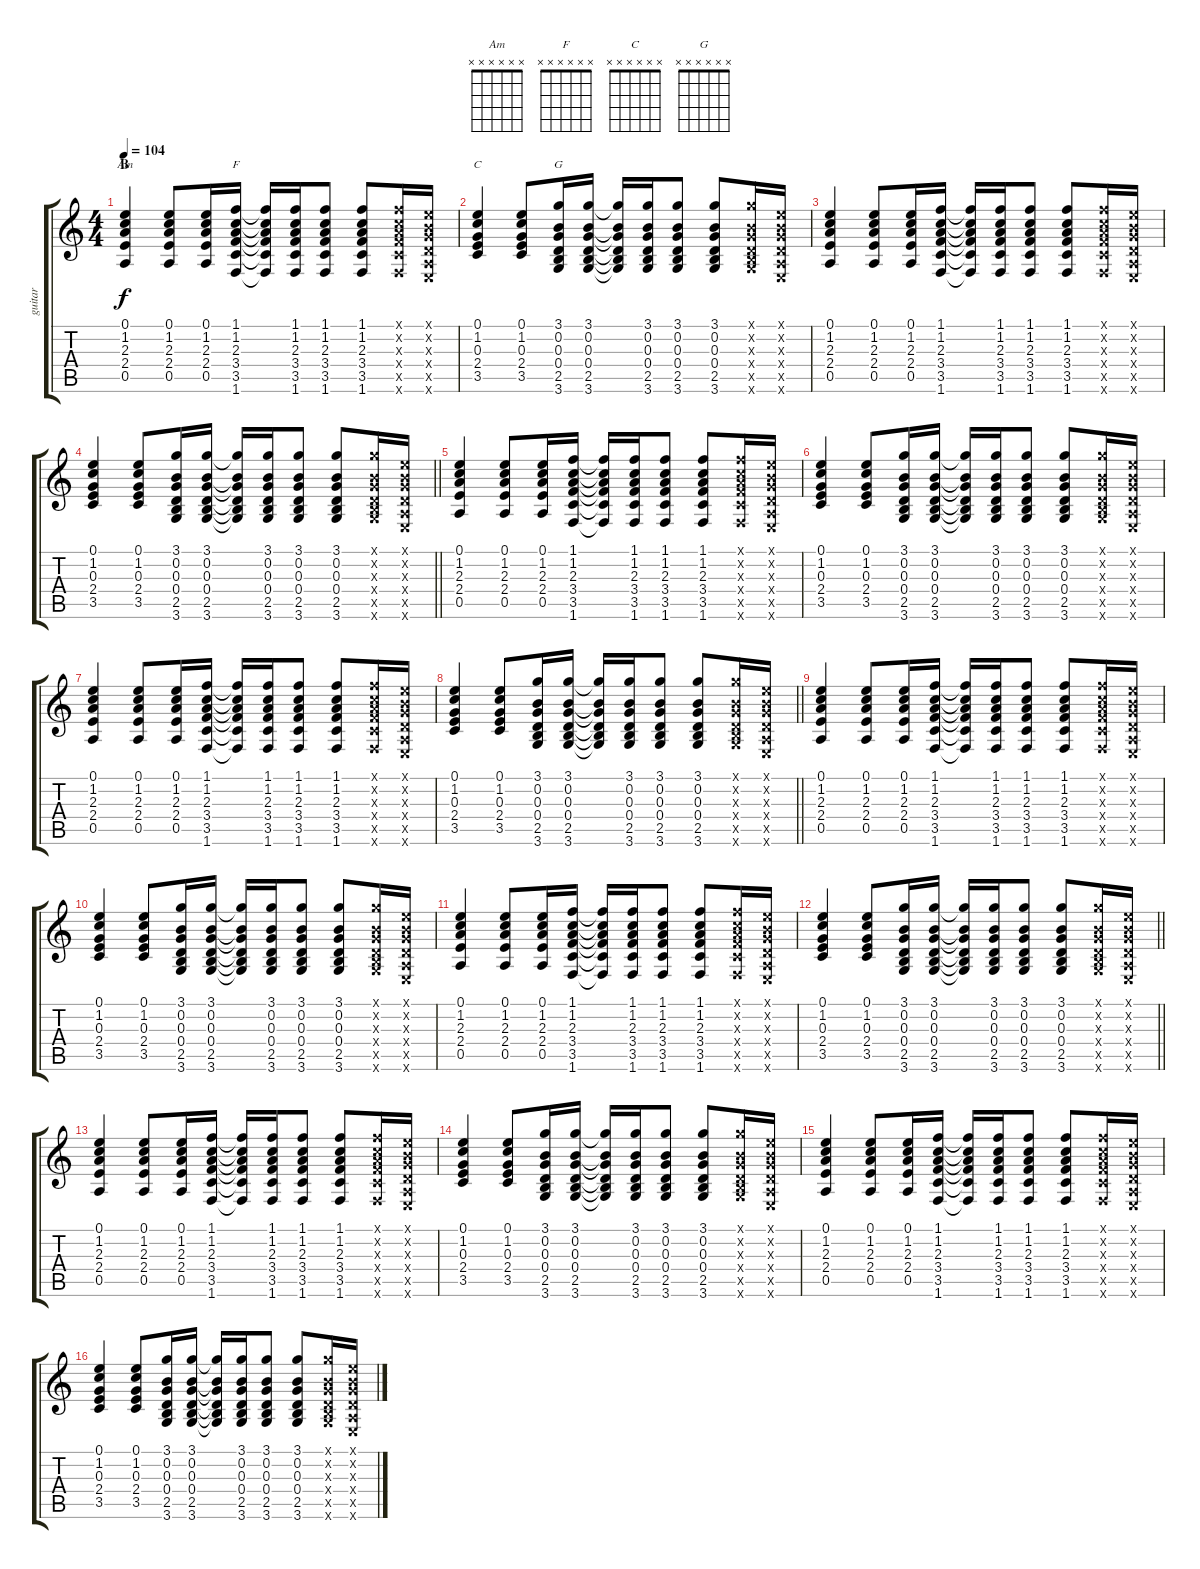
\track ("guitar" "guitar") {solo instrument acousticguitarsteel}
\staff {score tabs}
\tuning (E4 B3 G3 D3 A2 E2) {hide}
\chord ("Am" x x x x x x)
\chord ("F" x x x x x x)
\chord ("C" x x x x x x)
\chord ("G" x x x x x x)
\ts (4 4)
\section ("" "B")
\tempo 104
\clef g2
\ks c
(0.1 1.2 2.3 2.4 0.5).4{ch "Am" dy f} (0.1 1.2 2.3 2.4 0.5).8 (0.1 1.2 2.3 2.4 0.5).16 (1.1 1.2 2.3 3.4 3.5 1.6).16{ch "F"} (1.1{t} 1.2{t} 2.3{t} 3.4{t} 3.5{t} 1.6{t}).16 (1.1 1.2 2.3 3.4 3.5 1.6).16 (1.1 1.2 2.3 3.4 3.5 1.6).8 (1.1 1.2 2.3 3.4 3.5 1.6).8 (1.1{x} 1.2{x} 2.3{x} 3.4{x} 3.5{x} 1.6{x}).16 (0.1{x} 0.2{x} 0.3{x} 0.4{x} 0.5{x} 0.6{x}).16 |
(0.1 1.2 0.3 2.4 3.5).4{ch "C"} (0.1 1.2 0.3 2.4 3.5).8 (3.1 0.2 0.3 0.4 2.5 3.6).16{ch "G"} (3.1 0.2 0.3 0.4 2.5 3.6).16 (3.1{t} 0.2{t} 0.3{t} 0.4{t} 2.5{t} 3.6{t}).16 (3.1 0.2 0.3 0.4 2.5 3.6).16 (3.1 0.2 0.3 0.4 2.5 3.6).8 (3.1 0.2 0.3 0.4 2.5 3.6).8 (3.1{x} 0.2{x} 0.3{x} 0.4{x} 2.5{x} 3.6{x}).16 (0.1{x} 0.2{x} 0.3{x} 0.4{x} 0.5{x} 0.6{x}).16 |
(0.1 1.2 2.3 2.4 0.5).4 (0.1 1.2 2.3 2.4 0.5).8 (0.1 1.2 2.3 2.4 0.5).16 (1.1 1.2 2.3 3.4 3.5 1.6).16 (1.1{t} 1.2{t} 2.3{t} 3.4{t} 3.5{t} 1.6{t}).16 (1.1 1.2 2.3 3.4 3.5 1.6).16 (1.1 1.2 2.3 3.4 3.5 1.6).8 (1.1 1.2 2.3 3.4 3.5 1.6).8 (1.1{x} 1.2{x} 2.3{x} 3.4{x} 3.5{x} 1.6{x}).16 (0.1{x} 0.2{x} 0.3{x} 0.4{x} 0.5{x} 0.6{x}).16 |
\barLineRight lightlight
(0.1 1.2 0.3 2.4 3.5).4 (0.1 1.2 0.3 2.4 3.5).8 (3.1 0.2 0.3 0.4 2.5 3.6).16 (3.1 0.2 0.3 0.4 2.5 3.6).16 (3.1{t} 0.2{t} 0.3{t} 0.4{t} 2.5{t} 3.6{t}).16 (3.1 0.2 0.3 0.4 2.5 3.6).16 (3.1 0.2 0.3 0.4 2.5 3.6).8 (3.1 0.2 0.3 0.4 2.5 3.6).8 (3.1{x} 0.2{x} 0.3{x} 0.4{x} 2.5{x} 3.6{x}).16 (0.1{x} 0.2{x} 0.3{x} 0.4{x} 0.5{x} 0.6{x}).16 |
(0.1 1.2 2.3 2.4 0.5).4 (0.1 1.2 2.3 2.4 0.5).8 (0.1 1.2 2.3 2.4 0.5).16 (1.1 1.2 2.3 3.4 3.5 1.6).16 (1.1{t} 1.2{t} 2.3{t} 3.4{t} 3.5{t} 1.6{t}).16 (1.1 1.2 2.3 3.4 3.5 1.6).16 (1.1 1.2 2.3 3.4 3.5 1.6).8 (1.1 1.2 2.3 3.4 3.5 1.6).8 (1.1{x} 1.2{x} 2.3{x} 3.4{x} 3.5{x} 1.6{x}).16 (0.1{x} 0.2{x} 0.3{x} 0.4{x} 0.5{x} 0.6{x}).16 |
(0.1 1.2 0.3 2.4 3.5).4 (0.1 1.2 0.3 2.4 3.5).8 (3.1 0.2 0.3 0.4 2.5 3.6).16 (3.1 0.2 0.3 0.4 2.5 3.6).16 (3.1{t} 0.2{t} 0.3{t} 0.4{t} 2.5{t} 3.6{t}).16 (3.1 0.2 0.3 0.4 2.5 3.6).16 (3.1 0.2 0.3 0.4 2.5 3.6).8 (3.1 0.2 0.3 0.4 2.5 3.6).8 (3.1{x} 0.2{x} 0.3{x} 0.4{x} 2.5{x} 3.6{x}).16 (0.1{x} 0.2{x} 0.3{x} 0.4{x} 0.5{x} 0.6{x}).16 |
(0.1 1.2 2.3 2.4 0.5).4 (0.1 1.2 2.3 2.4 0.5).8 (0.1 1.2 2.3 2.4 0.5).16 (1.1 1.2 2.3 3.4 3.5 1.6).16 (1.1{t} 1.2{t} 2.3{t} 3.4{t} 3.5{t} 1.6{t}).16 (1.1 1.2 2.3 3.4 3.5 1.6).16 (1.1 1.2 2.3 3.4 3.5 1.6).8 (1.1 1.2 2.3 3.4 3.5 1.6).8 (1.1{x} 1.2{x} 2.3{x} 3.4{x} 3.5{x} 1.6{x}).16 (0.1{x} 0.2{x} 0.3{x} 0.4{x} 0.5{x} 0.6{x}).16 |
\barLineRight lightlight
(0.1 1.2 0.3 2.4 3.5).4 (0.1 1.2 0.3 2.4 3.5).8 (3.1 0.2 0.3 0.4 2.5 3.6).16 (3.1 0.2 0.3 0.4 2.5 3.6).16 (3.1{t} 0.2{t} 0.3{t} 0.4{t} 2.5{t} 3.6{t}).16 (3.1 0.2 0.3 0.4 2.5 3.6).16 (3.1 0.2 0.3 0.4 2.5 3.6).8 (3.1 0.2 0.3 0.4 2.5 3.6).8 (3.1{x} 0.2{x} 0.3{x} 0.4{x} 2.5{x} 3.6{x}).16 (0.1{x} 0.2{x} 0.3{x} 0.4{x} 0.5{x} 0.6{x}).16 |
(0.1 1.2 2.3 2.4 0.5).4 (0.1 1.2 2.3 2.4 0.5).8 (0.1 1.2 2.3 2.4 0.5).16 (1.1 1.2 2.3 3.4 3.5 1.6).16 (1.1{t} 1.2{t} 2.3{t} 3.4{t} 3.5{t} 1.6{t}).16 (1.1 1.2 2.3 3.4 3.5 1.6).16 (1.1 1.2 2.3 3.4 3.5 1.6).8 (1.1 1.2 2.3 3.4 3.5 1.6).8 (1.1{x} 1.2{x} 2.3{x} 3.4{x} 3.5{x} 1.6{x}).16 (0.1{x} 0.2{x} 0.3{x} 0.4{x} 0.5{x} 0.6{x}).16 |
(0.1 1.2 0.3 2.4 3.5).4 (0.1 1.2 0.3 2.4 3.5).8 (3.1 0.2 0.3 0.4 2.5 3.6).16 (3.1 0.2 0.3 0.4 2.5 3.6).16 (3.1{t} 0.2{t} 0.3{t} 0.4{t} 2.5{t} 3.6{t}).16 (3.1 0.2 0.3 0.4 2.5 3.6).16 (3.1 0.2 0.3 0.4 2.5 3.6).8 (3.1 0.2 0.3 0.4 2.5 3.6).8 (3.1{x} 0.2{x} 0.3{x} 0.4{x} 2.5{x} 3.6{x}).16 (0.1{x} 0.2{x} 0.3{x} 0.4{x} 0.5{x} 0.6{x}).16 |
(0.1 1.2 2.3 2.4 0.5).4 (0.1 1.2 2.3 2.4 0.5).8 (0.1 1.2 2.3 2.4 0.5).16 (1.1 1.2 2.3 3.4 3.5 1.6).16 (1.1{t} 1.2{t} 2.3{t} 3.4{t} 3.5{t} 1.6{t}).16 (1.1 1.2 2.3 3.4 3.5 1.6).16 (1.1 1.2 2.3 3.4 3.5 1.6).8 (1.1 1.2 2.3 3.4 3.5 1.6).8 (1.1{x} 1.2{x} 2.3{x} 3.4{x} 3.5{x} 1.6{x}).16 (0.1{x} 0.2{x} 0.3{x} 0.4{x} 0.5{x} 0.6{x}).16 |
\barLineRight lightlight
(0.1 1.2 0.3 2.4 3.5).4 (0.1 1.2 0.3 2.4 3.5).8 (3.1 0.2 0.3 0.4 2.5 3.6).16 (3.1 0.2 0.3 0.4 2.5 3.6).16 (3.1{t} 0.2{t} 0.3{t} 0.4{t} 2.5{t} 3.6{t}).16 (3.1 0.2 0.3 0.4 2.5 3.6).16 (3.1 0.2 0.3 0.4 2.5 3.6).8 (3.1 0.2 0.3 0.4 2.5 3.6).8 (3.1{x} 0.2{x} 0.3{x} 0.4{x} 2.5{x} 3.6{x}).16 (0.1{x} 0.2{x} 0.3{x} 0.4{x} 0.5{x} 0.6{x}).16 |
(0.1 1.2 2.3 2.4 0.5).4 (0.1 1.2 2.3 2.4 0.5).8 (0.1 1.2 2.3 2.4 0.5).16 (1.1 1.2 2.3 3.4 3.5 1.6).16 (1.1{t} 1.2{t} 2.3{t} 3.4{t} 3.5{t} 1.6{t}).16 (1.1 1.2 2.3 3.4 3.5 1.6).16 (1.1 1.2 2.3 3.4 3.5 1.6).8 (1.1 1.2 2.3 3.4 3.5 1.6).8 (1.1{x} 1.2{x} 2.3{x} 3.4{x} 3.5{x} 1.6{x}).16 (0.1{x} 0.2{x} 0.3{x} 0.4{x} 0.5{x} 0.6{x}).16 |
(0.1 1.2 0.3 2.4 3.5).4 (0.1 1.2 0.3 2.4 3.5).8 (3.1 0.2 0.3 0.4 2.5 3.6).16 (3.1 0.2 0.3 0.4 2.5 3.6).16 (3.1{t} 0.2{t} 0.3{t} 0.4{t} 2.5{t} 3.6{t}).16 (3.1 0.2 0.3 0.4 2.5 3.6).16 (3.1 0.2 0.3 0.4 2.5 3.6).8 (3.1 0.2 0.3 0.4 2.5 3.6).8 (3.1{x} 0.2{x} 0.3{x} 0.4{x} 2.5{x} 3.6{x}).16 (0.1{x} 0.2{x} 0.3{x} 0.4{x} 0.5{x} 0.6{x}).16 |
(0.1 1.2 2.3 2.4 0.5).4 (0.1 1.2 2.3 2.4 0.5).8 (0.1 1.2 2.3 2.4 0.5).16 (1.1 1.2 2.3 3.4 3.5 1.6).16 (1.1{t} 1.2{t} 2.3{t} 3.4{t} 3.5{t} 1.6{t}).16 (1.1 1.2 2.3 3.4 3.5 1.6).16 (1.1 1.2 2.3 3.4 3.5 1.6).8 (1.1 1.2 2.3 3.4 3.5 1.6).8 (1.1{x} 1.2{x} 2.3{x} 3.4{x} 3.5{x} 1.6{x}).16 (0.1{x} 0.2{x} 0.3{x} 0.4{x} 0.5{x} 0.6{x}).16 |
(0.1 1.2 0.3 2.4 3.5).4 (0.1 1.2 0.3 2.4 3.5).8 (3.1 0.2 0.3 0.4 2.5 3.6).16 (3.1 0.2 0.3 0.4 2.5 3.6).16 (3.1{t} 0.2{t} 0.3{t} 0.4{t} 2.5{t} 3.6{t}).16 (3.1 0.2 0.3 0.4 2.5 3.6).16 (3.1 0.2 0.3 0.4 2.5 3.6).8 (3.1 0.2 0.3 0.4 2.5 3.6).8 (3.1{x} 0.2{x} 0.3{x} 0.4{x} 2.5{x} 3.6{x}).16 (0.1{x} 0.2{x} 0.3{x} 0.4{x} 0.5{x} 0.6{x}).16
